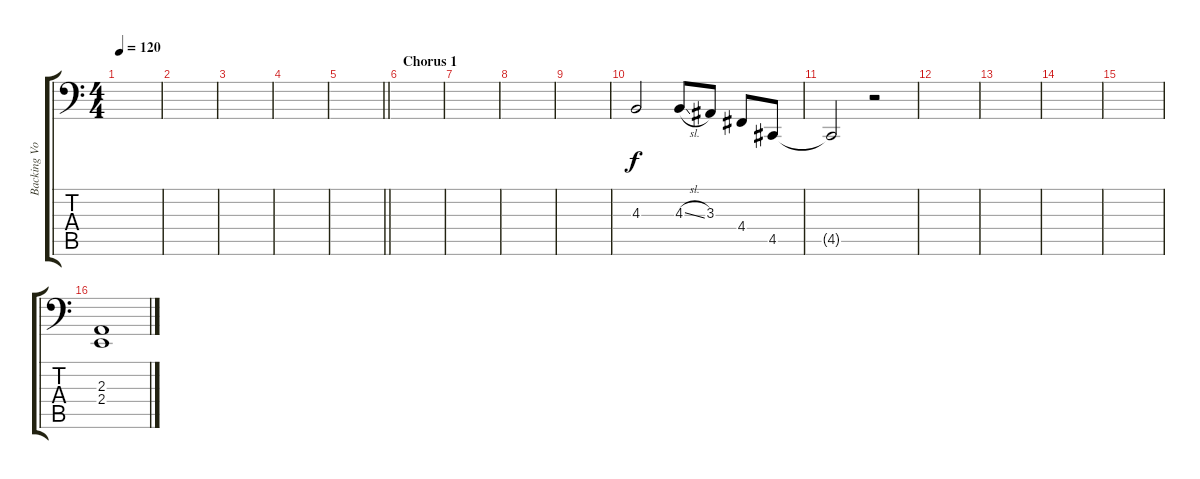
\track ("Backing Vocals (Joel, Felix)" "Backing Vo") {instrument lead2sawtooth}
\staff {score tabs}
\tuning (E3 B2 G2 D2 A1 E1) {hide}
\ts (4 4)
\tempo 120
\clef f4
\ks c
|
|
|
|
\barLineRight lightlight
|
\section ("" "Chorus 1")
|
|
|
|
4.3.2 4.3{sl}.8 3.3.8 4.4.8 4.5.8 |
4.5{t}.2 r.2 |
|
|
|
|
(2.3 2.4).1
